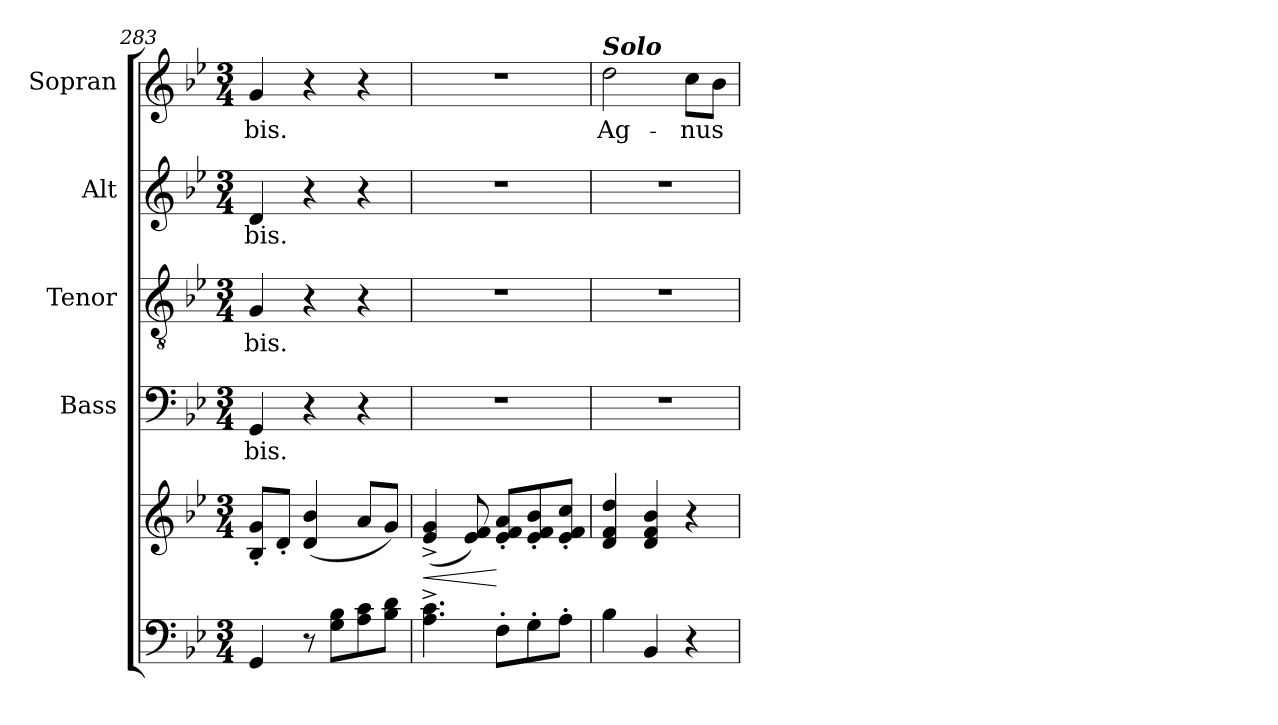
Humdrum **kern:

**kern	**kern	**dynam	**kern	**text	**kern	**text	**kern	**text	**kern	**text
*part5	*part5	*part5	*part4	*part4	*part3	*part3	*part2	*part2	*part1	*part1
*staff6	*staff5	*staff5/6	*staff4	*staff4	*staff3	*staff3	*staff2	*staff2	*staff1	*staff1
*	*	*	*I"Bass	*	*I"Tenor	*	*I"Alt	*	*I"Sopran	*
*	*	*	*I'B.	*	*I'T.	*	*I'A.	*	*I'S.	*
*clefF4	*clefG2	*	*clefF4	*	*clefGv2	*	*clefG2	*	*clefG2	*
*k[b-e-]	*k[b-e-]	*	*k[b-e-]	*	*k[b-e-]	*	*k[b-e-]	*	*k[b-e-]	*
*B-:	*B-:	*	*B-:	*	*B-:	*	*B-:	*	*B-:	*
*M3/4	*M3/4	*	*M3/4	*	*M3/4	*	*M3/4	*	*M3/4	*
=283	=283	=283	=283	=283	=283	=283	=283	=283	=283	=283
!	!	!	!	!LO:LY:b	!	!LO:LY:b	!	!LO:LY:b	!	!LO:LY:b
4GG/	8B-/'< 8g/'<L	.	4GG/	-bis.	4G/	-bis.	4d/	-bis.	4g/	-bis.
.	8d'</J	.	.	.	.	.	.	.	.	.
8r	(<4d/ 4b-/	.	4r	.	4r	.	4r	.	4r	.
8G\ 8B-\L	.	.	.	.	.	.	.	.	.	.
8A\ 8c\	8a/L	.	4r	.	4r	.	4r	.	4r	.
8B-\ 8d\J	8g/J)	.	.	.	.	.	.	.	.	.
=284	=284	=284	=284	=284	=284	=284	=284	=284	=284	=284
!	!	!LO:HP:b	!	!	!	!	!	!	!	!
4.A\^> 4.c\^>	(<4e-/^< 4g/^<	<	2.r	.	2.r	.	2.r	.	2.r	.
.	8e-/ 8f/)	.	.	.	.	.	.	.	.	.
8F'>\L	8e-/'< 8f/'< 8a/'<L	[	.	.	.	.	.	.	.	.
8G'>\	8e-/'< 8f/'< 8b-/'<	.	.	.	.	.	.	.	.	.
8A'>\J	8e-/'< 8f/'< 8cc/'<J	.	.	.	.	.	.	.	.	.
!!LO:LB:g=z
=285	=285	=285	=285	=285	=285	=285	=285	=285	=285	=285
!	!	!	!	!	!	!	!	!	!LO:TX:a:Bi:t=Solo	!
!	!	!	!	!	!	!	!	!	!	!LO:LY:b
4B-\	4d/ 4f/ 4dd/	.	2.r	.	2.r	.	2.r	.	2dd\	Ag-
4BB-/	4d/ 4f/ 4b-/	.	.	.	.	.	.	.	.	.
!	!	!	!	!	!	!	!	!	!	!LO:LY:b
4r	4r	.	.	.	.	.	.	.	8cc\L	-nus
.	.	.	.	.	.	.	.	.	8b-\J	.
=	=	=	=	=	=	=	=	=	=	=
*-	*-	*-	*-	*-	*-	*-	*-	*-	*-	*-
